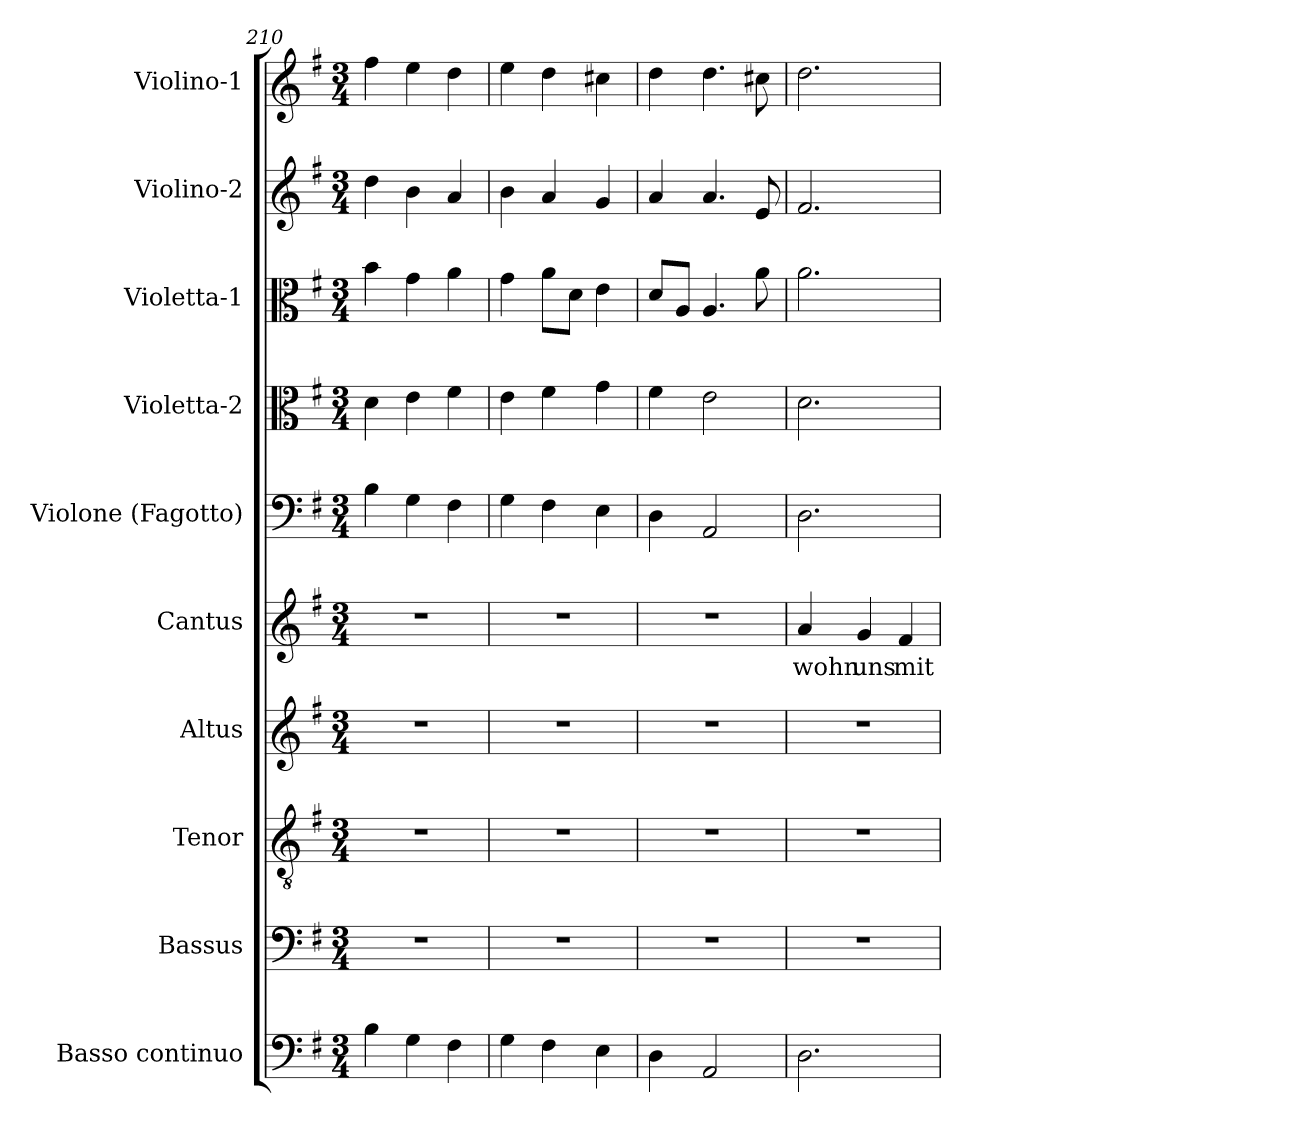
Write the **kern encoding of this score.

**kern	**kern	**kern	**kern	**kern	**text	**kern	**kern	**kern	**kern	**kern
*part10	*part9	*part8	*part7	*part6	*part6	*part5	*part4	*part3	*part2	*part1
*staff10	*staff9	*staff8	*staff7	*staff6	*staff6	*staff5	*staff4	*staff3	*staff2	*staff1
*I"Basso continuo	*I"Bassus	*I"Tenor	*I"Altus	*I"Cantus	*	*I"Violone (Fagotto)	*I"Violetta-2	*I"Violetta-1	*I"Violino-2	*I"Violino-1
*I'BC2	*I'B	*I'T	*I'A	*I'C	*	*I'Vn	*I'Va2	*I'Va1	*I'Vi2	*I'Vi1
*clefF4	*clefF4	*clefGv2	*clefG2	*clefG2	*	*clefF4	*clefC3	*clefC3	*clefG2	*clefG2
*k[f#]	*k[f#]	*k[f#]	*k[f#]	*k[f#]	*	*k[f#]	*k[f#]	*k[f#]	*k[f#]	*k[f#]
*G:	*G:	*G:	*G:	*G:	*	*G:	*G:	*G:	*G:	*G:
*M3/4	*M3/4	*M3/4	*M3/4	*M3/4	*	*M3/4	*M3/4	*M3/4	*M3/4	*M3/4
=210	=210	=210	=210	=210	=210	=210	=210	=210	=210	=210
4B\	2.r	2.r	2.r	2.r	.	4B\	4d\	4b\	4dd\	4ff#\
4G\	.	.	.	.	.	4G\	4e\	4g\	4b\	4ee\
4F#\	.	.	.	.	.	4F#\	4f#\	4a\	4a/	4dd\
=211	=211	=211	=211	=211	=211	=211	=211	=211	=211	=211
4G\	2.r	2.r	2.r	2.r	.	4G\	4e\	4g\	4b\	4ee\
4F#\	.	.	.	.	.	4F#\	4f#\	8a\L	4a/	4dd\
.	.	.	.	.	.	.	.	8d\J	.	.
4E\	.	.	.	.	.	4E\	4g\	4e\	4g/	4cc#X\
=212	=212	=212	=212	=212	=212	=212	=212	=212	=212	=212
4D\	2.r	2.r	2.r	2.r	.	4D\	4f#\	8d/L	4a/	4dd\
.	.	.	.	.	.	.	.	8A/J	.	.
2AA/	.	.	.	.	.	2AA/	2e\	4.A/	4.a/	4.dd\
.	.	.	.	.	.	.	.	8a\	8e/	8cc#X\
=213	=213	=213	=213	=213	=213	=213	=213	=213	=213	=213
!	!	!	!	!	!LO:LY:b	!	!	!	!	!
2.D\	2.r	2.r	2.r	4a/	wohn	2.D\	2.d\	2.a\	2.f#/	2.dd\
!	!	!	!	!	!LO:LY:b	!	!	!	!	!
.	.	.	.	4g/	uns	.	.	.	.	.
!	!	!	!	!	!LO:LY:b	!	!	!	!	!
.	.	.	.	4f#/	mit	.	.	.	.	.
=	=	=	=	=	=	=	=	=	=	=
*-	*-	*-	*-	*-	*-	*-	*-	*-	*-	*-
